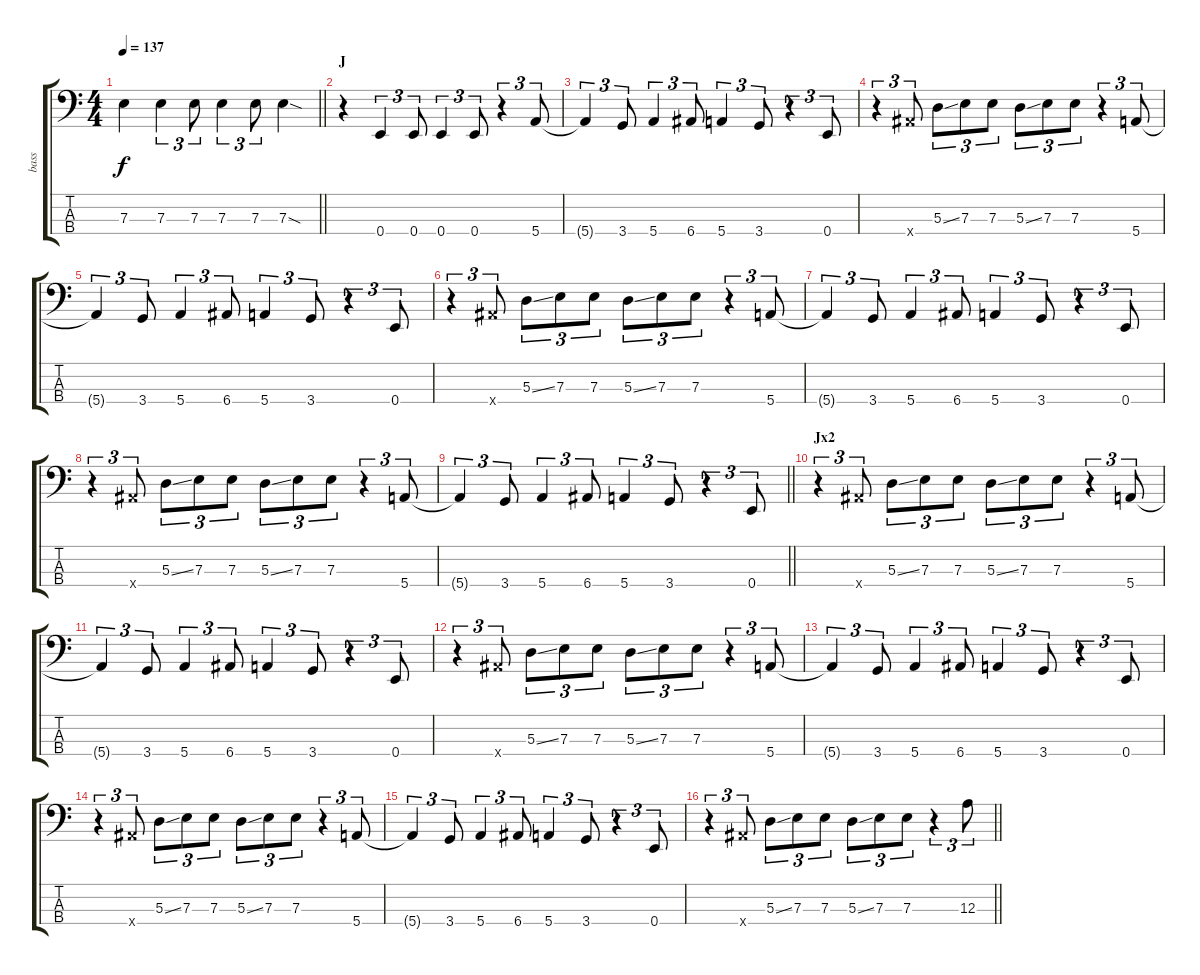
\track ("bass" "bass") {instrument electricbasspick}
\staff {score tabs}
\tuning (G2 D2 A1 E1) {hide}
\ts (4 4)
\tempo 137
\clef f4
\barLineRight lightlight
\ks c
7.3.4{dy f} 7.3.4{tu (3 2)} 7.3.8{tu (3 2)} 7.3.4{tu (3 2)} 7.3.8{tu (3 2)} 7.3{sod}.4 |
\section ("" "J")
r.4 0.4.4{tu (3 2)} 0.4.8{tu (3 2)} 0.4.4{tu (3 2)} 0.4.8{tu (3 2)} r.4{tu (3 2)} 5.4.8{tu (3 2)} |
5.4{t}.4{tu (3 2)} 3.4.8{tu (3 2)} 5.4.4{tu (3 2)} 6.4.8{tu (3 2)} 5.4.4{tu (3 2)} 3.4.8{tu (3 2)} r.4{tu (3 2)} 0.4.8{tu (3 2)} |
r.4{tu (3 2)} 6.4{x}.8{tu (3 2)} 5.3{ss}.8{tu (3 2)} 7.3.8{tu (3 2)} 7.3.8{tu (3 2)} 5.3{ss}.8{tu (3 2)} 7.3.8{tu (3 2)} 7.3.8{tu (3 2)} r.4{tu (3 2)} 5.4.8{tu (3 2)} |
5.4{t}.4{tu (3 2)} 3.4.8{tu (3 2)} 5.4.4{tu (3 2)} 6.4.8{tu (3 2)} 5.4.4{tu (3 2)} 3.4.8{tu (3 2)} r.4{tu (3 2)} 0.4.8{tu (3 2)} |
r.4{tu (3 2)} 6.4{x}.8{tu (3 2)} 5.3{ss}.8{tu (3 2)} 7.3.8{tu (3 2)} 7.3.8{tu (3 2)} 5.3{ss}.8{tu (3 2)} 7.3.8{tu (3 2)} 7.3.8{tu (3 2)} r.4{tu (3 2)} 5.4.8{tu (3 2)} |
5.4{t}.4{tu (3 2)} 3.4.8{tu (3 2)} 5.4.4{tu (3 2)} 6.4.8{tu (3 2)} 5.4.4{tu (3 2)} 3.4.8{tu (3 2)} r.4{tu (3 2)} 0.4.8{tu (3 2)} |
r.4{tu (3 2)} 6.4{x}.8{tu (3 2)} 5.3{ss}.8{tu (3 2)} 7.3.8{tu (3 2)} 7.3.8{tu (3 2)} 5.3{ss}.8{tu (3 2)} 7.3.8{tu (3 2)} 7.3.8{tu (3 2)} r.4{tu (3 2)} 5.4.8{tu (3 2)} |
\barLineRight lightlight
5.4{t}.4{tu (3 2)} 3.4.8{tu (3 2)} 5.4.4{tu (3 2)} 6.4.8{tu (3 2)} 5.4.4{tu (3 2)} 3.4.8{tu (3 2)} r.4{tu (3 2)} 0.4.8{tu (3 2)} |
\section ("" "Jx2")
r.4{tu (3 2)} 6.4{x}.8{tu (3 2)} 5.3{ss}.8{tu (3 2)} 7.3.8{tu (3 2)} 7.3.8{tu (3 2)} 5.3{ss}.8{tu (3 2)} 7.3.8{tu (3 2)} 7.3.8{tu (3 2)} r.4{tu (3 2)} 5.4.8{tu (3 2)} |
5.4{t}.4{tu (3 2)} 3.4.8{tu (3 2)} 5.4.4{tu (3 2)} 6.4.8{tu (3 2)} 5.4.4{tu (3 2)} 3.4.8{tu (3 2)} r.4{tu (3 2)} 0.4.8{tu (3 2)} |
r.4{tu (3 2)} 6.4{x}.8{tu (3 2)} 5.3{ss}.8{tu (3 2)} 7.3.8{tu (3 2)} 7.3.8{tu (3 2)} 5.3{ss}.8{tu (3 2)} 7.3.8{tu (3 2)} 7.3.8{tu (3 2)} r.4{tu (3 2)} 5.4.8{tu (3 2)} |
5.4{t}.4{tu (3 2)} 3.4.8{tu (3 2)} 5.4.4{tu (3 2)} 6.4.8{tu (3 2)} 5.4.4{tu (3 2)} 3.4.8{tu (3 2)} r.4{tu (3 2)} 0.4.8{tu (3 2)} |
r.4{tu (3 2)} 6.4{x}.8{tu (3 2)} 5.3{ss}.8{tu (3 2)} 7.3.8{tu (3 2)} 7.3.8{tu (3 2)} 5.3{ss}.8{tu (3 2)} 7.3.8{tu (3 2)} 7.3.8{tu (3 2)} r.4{tu (3 2)} 5.4.8{tu (3 2)} |
5.4{t}.4{tu (3 2)} 3.4.8{tu (3 2)} 5.4.4{tu (3 2)} 6.4.8{tu (3 2)} 5.4.4{tu (3 2)} 3.4.8{tu (3 2)} r.4{tu (3 2)} 0.4.8{tu (3 2)} |
\barLineRight lightlight
r.4{tu (3 2)} 6.4{x}.8{tu (3 2)} 5.3{ss}.8{tu (3 2)} 7.3.8{tu (3 2)} 7.3.8{tu (3 2)} 5.3{ss}.8{tu (3 2)} 7.3.8{tu (3 2)} 7.3.8{tu (3 2)} r.4{tu (3 2)} 12.3.8{tu (3 2)}
